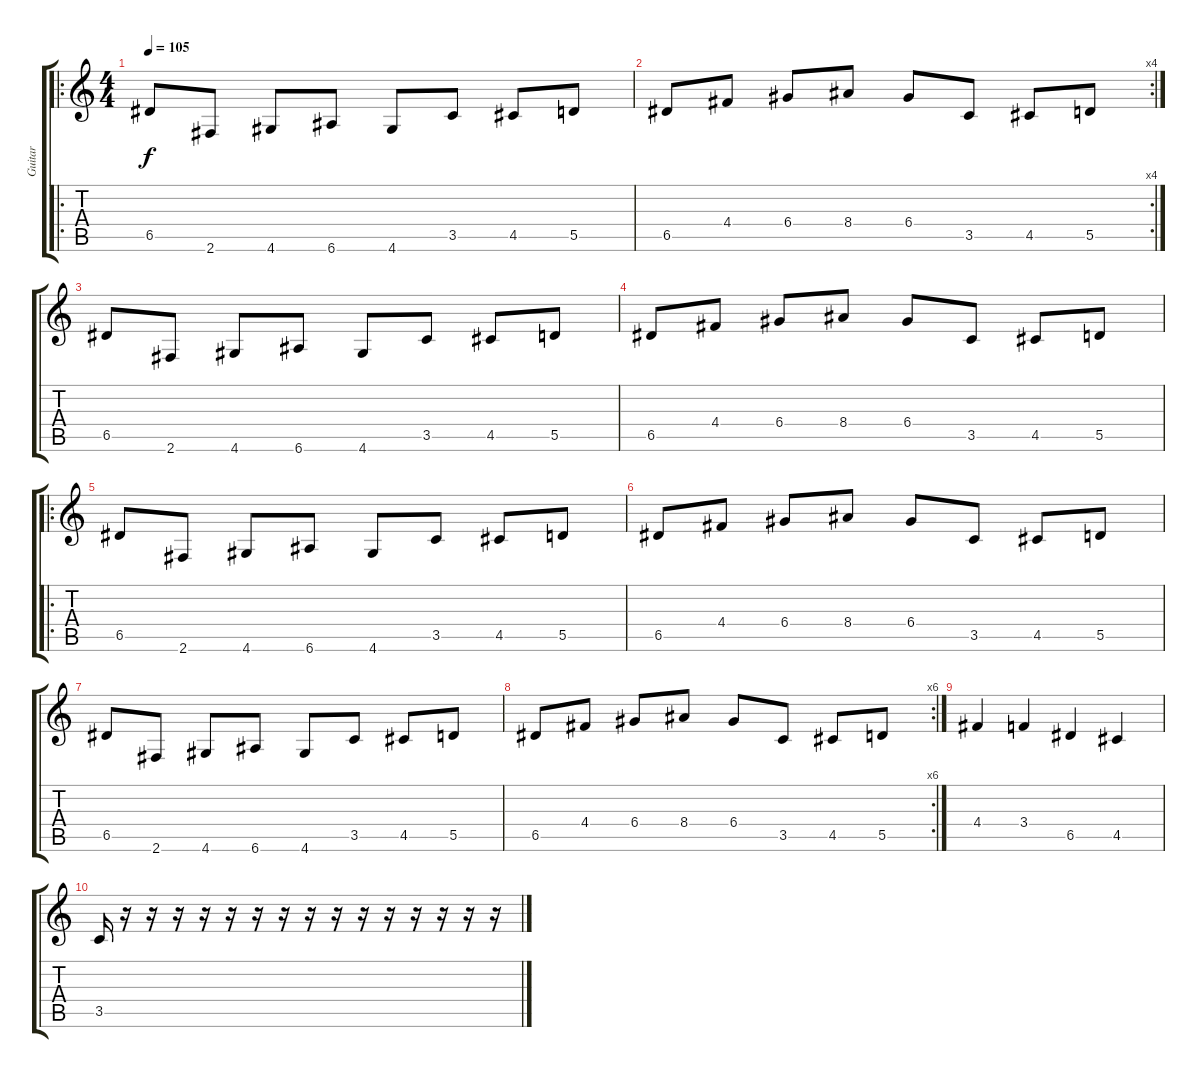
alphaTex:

\track ("Guitar" "Guitar") {instrument electricguitarmuted}
\staff {score tabs}
\tuning (E4 B3 G3 D3 A2 E2) {hide}
\ro
\ts (4 4)
\tempo 105
\clef g2
\ks c
6.5.8{dy f} 2.6.8 4.6.8 6.6.8 4.6.8 3.5.8 4.5.8 5.5.8 |
\rc 4
6.5.8 4.4.8 6.4.8 8.4.8 6.4.8 3.5.8 4.5.8 5.5.8 |
6.5.8 2.6.8 4.6.8 6.6.8 4.6.8 3.5.8 4.5.8 5.5.8 |
6.5.8 4.4.8 6.4.8 8.4.8 6.4.8 3.5.8 4.5.8 5.5.8 |
\ro
6.5.8 2.6.8 4.6.8 6.6.8 4.6.8 3.5.8 4.5.8 5.5.8 |
6.5.8 4.4.8 6.4.8 8.4.8 6.4.8 3.5.8 4.5.8 5.5.8 |
6.5.8 2.6.8 4.6.8 6.6.8 4.6.8 3.5.8 4.5.8 5.5.8 |
\rc 6
6.5.8 4.4.8 6.4.8 8.4.8 6.4.8 3.5.8 4.5.8 5.5.8 |
4.4.4 3.4.4 6.5.4 4.5.4 |
3.5.16 r.16 r.16 r.16 r.16 r.16 r.16 r.16 r.16 r.16 r.16 r.16 r.16 r.16 r.16 r.16
